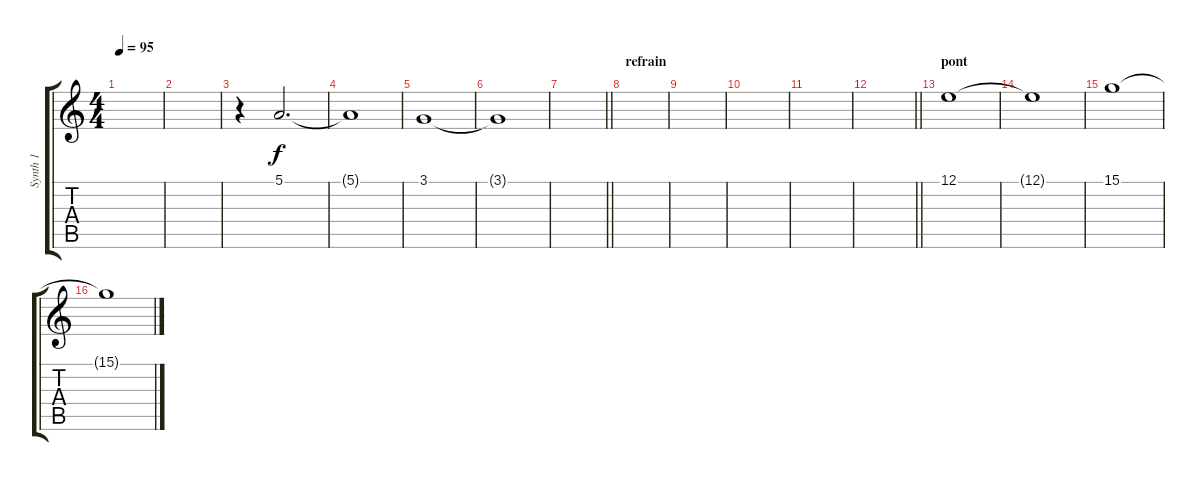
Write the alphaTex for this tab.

\track ("Synth 1" "Synth 1") {instrument stringensemble2}
\staff {score tabs}
\tuning (E4 B3 G3 D3 A2 E2) {hide}
\ts (4 4)
\tempo 95
\clef g2
\ks c
|
|
r.4 5.1.2{d} |
5.1{t}.1 |
3.1.1 |
3.1{t}.1 |
\barLineRight lightlight
|
\section ("" "refrain")
|
|
|
|
\barLineRight lightlight
|
\section ("" "pont")
12.1.1 |
12.1{t}.1 |
15.1.1 |
15.1{t}.1
